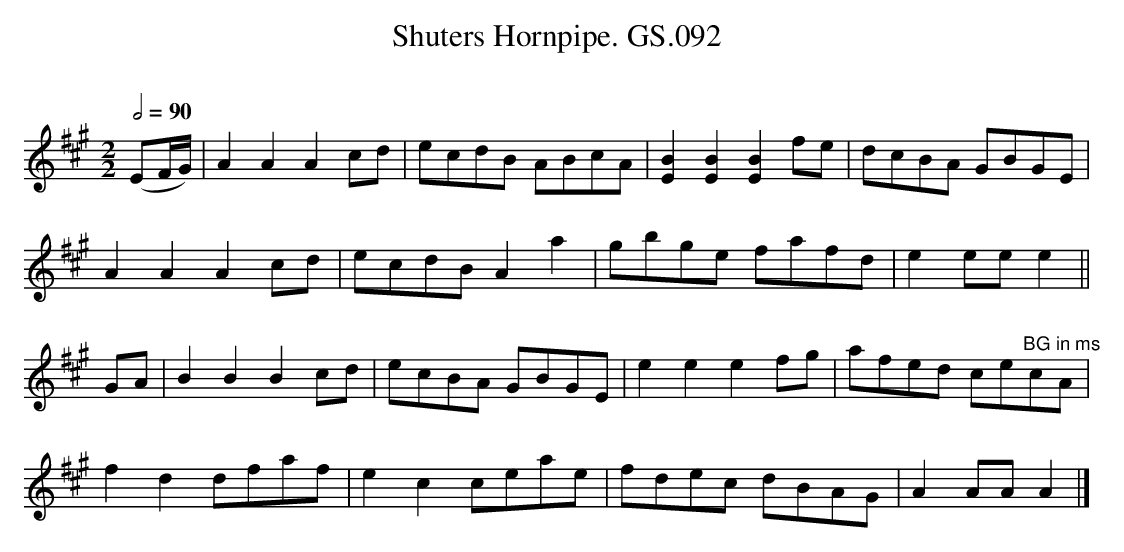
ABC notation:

X:1
T:Shuters Hornpipe. GS.092
M:2/2
L:1/8
Q:1/2=90
O:
K:A major
(EF/2G/2) | A2A2A2 cd | ecdB ABcA |[E2B2][E2B2][E2B2] fe |\
dcBA GBGE |
A2A2A2 cd |ecdB A2 a2 | gbge fafd | e2 ee e2 ||
GA | B2B2B2 cd | ecBA GBGE |\
e2e2e2 fg | afed ce"^BG in ms"cA |
f2d2 dfaf | e2c2 ceae | fdec dBAG | A2 AA A2|]
